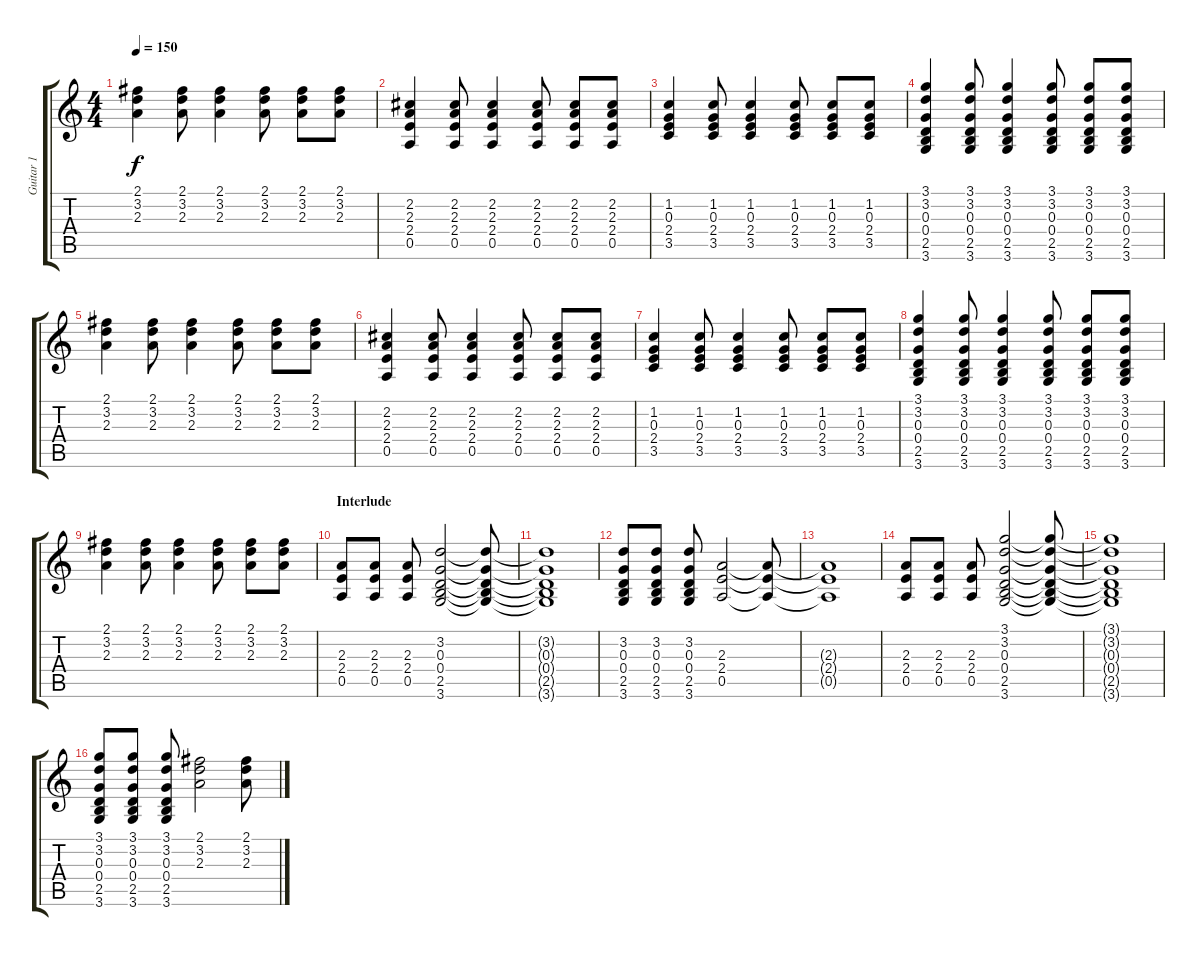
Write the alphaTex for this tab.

\track ("Guitar 1" "Guitar 1") {instrument acousticguitarnylon}
\staff {score tabs}
\tuning (E4 B3 G3 D3 A2 E2) {hide}
\ts (4 4)
\tempo 150
\clef g2
\ks c
(2.1 3.2 2.3).4{dy f} (2.1 3.2 2.3).8 (2.1 3.2 2.3).4 (2.1 3.2 2.3).8 (2.1 3.2 2.3).8 (2.1 3.2 2.3).8 |
(2.2 2.3 2.4 0.5).4 (2.2 2.3 2.4 0.5).8 (2.2 2.3 2.4 0.5).4 (2.2 2.3 2.4 0.5).8 (2.2 2.3 2.4 0.5).8 (2.2 2.3 2.4 0.5).8 |
(1.2 0.3 2.4 3.5).4 (1.2 0.3 2.4 3.5).8 (1.2 0.3 2.4 3.5).4 (1.2 0.3 2.4 3.5).8 (1.2 0.3 2.4 3.5).8 (1.2 0.3 2.4 3.5).8 |
(3.1 3.2 0.3 0.4 2.5 3.6).4 (3.1 3.2 0.3 0.4 2.5 3.6).8 (3.1 3.2 0.3 0.4 2.5 3.6).4 (3.1 3.2 0.3 0.4 2.5 3.6).8 (3.1 3.2 0.3 0.4 2.5 3.6).8 (3.1 3.2 0.3 0.4 2.5 3.6).8 |
(2.1 3.2 2.3).4 (2.1 3.2 2.3).8 (2.1 3.2 2.3).4 (2.1 3.2 2.3).8 (2.1 3.2 2.3).8 (2.1 3.2 2.3).8 |
(2.2 2.3 2.4 0.5).4 (2.2 2.3 2.4 0.5).8 (2.2 2.3 2.4 0.5).4 (2.2 2.3 2.4 0.5).8 (2.2 2.3 2.4 0.5).8 (2.2 2.3 2.4 0.5).8 |
(1.2 0.3 2.4 3.5).4 (1.2 0.3 2.4 3.5).8 (1.2 0.3 2.4 3.5).4 (1.2 0.3 2.4 3.5).8 (1.2 0.3 2.4 3.5).8 (1.2 0.3 2.4 3.5).8 |
(3.1 3.2 0.3 0.4 2.5 3.6).4 (3.1 3.2 0.3 0.4 2.5 3.6).8 (3.1 3.2 0.3 0.4 2.5 3.6).4 (3.1 3.2 0.3 0.4 2.5 3.6).8 (3.1 3.2 0.3 0.4 2.5 3.6).8 (3.1 3.2 0.3 0.4 2.5 3.6).8 |
(2.1 3.2 2.3).4 (2.1 3.2 2.3).8 (2.1 3.2 2.3).4 (2.1 3.2 2.3).8 (2.1 3.2 2.3).8 (2.1 3.2 2.3).8 |
\section ("" "Interlude")
(2.3 2.4 0.5).8 (2.3 2.4 0.5).8 (2.3 2.4 0.5).8 (3.2 0.3 0.4 2.5 3.6).2 (3.2{t} 0.3{t} 0.4{t} 2.5{t} 3.6{t}).8 |
(3.2{t} 0.3{t} 0.4{t} 2.5{t} 3.6{t}).1 |
(3.2 0.3 0.4 2.5 3.6).8 (3.2 0.3 0.4 2.5 3.6).8 (3.2 0.3 0.4 2.5 3.6).8 (2.3 2.4 0.5).2 (2.3{t} 2.4{t} 0.5{t}).8 |
(2.3{t} 2.4{t} 0.5{t}).1 |
(2.3 2.4 0.5).8 (2.3 2.4 0.5).8 (2.3 2.4 0.5).8 (3.1 3.2 0.3 0.4 2.5 3.6).2 (3.1{t} 3.2{t} 0.3{t} 0.4{t} 2.5{t} 3.6{t}).8 |
(3.1{t} 3.2{t} 0.3{t} 0.4{t} 2.5{t} 3.6{t}).1 |
(3.1 3.2 0.3 0.4 2.5 3.6).8 (3.1 3.2 0.3 0.4 2.5 3.6).8 (3.1 3.2 0.3 0.4 2.5 3.6).8 (2.1 3.2 2.3).2 (2.1 3.2 2.3).8
